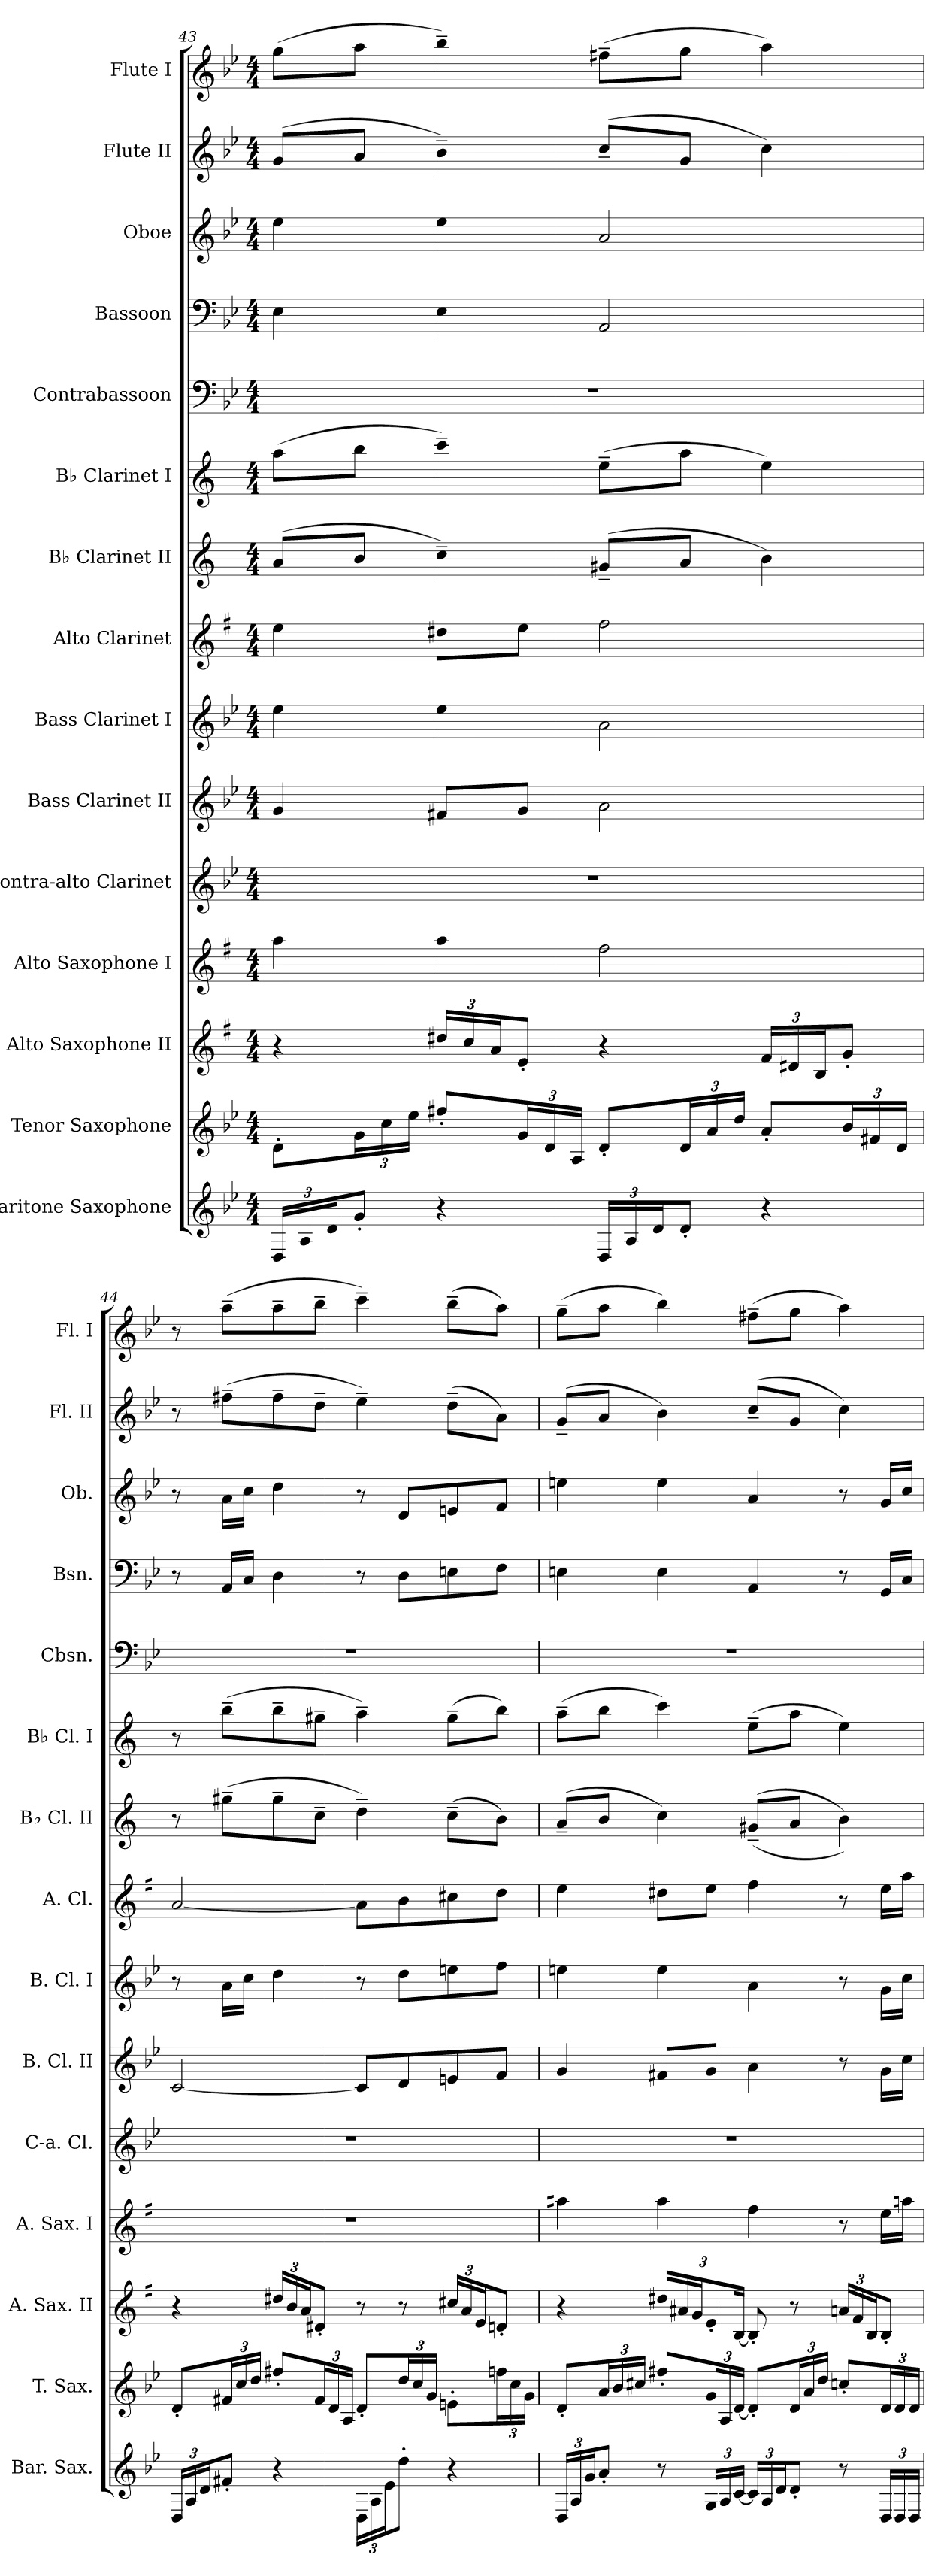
**kern	**kern	**kern	**kern	**kern	**kern	**kern	**kern	**kern	**kern	**kern	**kern	**kern	**kern	**kern
*part15	*part14	*part13	*part12	*part11	*part10	*part9	*part8	*part7	*part6	*part5	*part4	*part3	*part2	*part1
*staff15	*staff14	*staff13	*staff12	*staff11	*staff10	*staff9	*staff8	*staff7	*staff6	*staff5	*staff4	*staff3	*staff2	*staff1
*I"Baritone Saxophone	*I"Tenor Saxophone	*I"Alto Saxophone II	*I"Alto Saxophone I	*I"Contra-alto Clarinet	*I"Bass Clarinet II	*I"Bass Clarinet I	*I"Alto Clarinet	*I"B♭ Clarinet II	*I"B♭ Clarinet I	*I"Contrabassoon	*I"Bassoon	*I"Oboe	*I"Flute II	*I"Flute I
*I'Bar. Sax.	*I'T. Sax.	*I'A. Sax. II	*I'A. Sax. I	*I'C-a. Cl.	*I'B. Cl. II	*I'B. Cl. I	*I'A. Cl.	*I'B♭ Cl. II	*I'B♭ Cl. I	*I'Cbsn.	*I'Bsn.	*I'Ob.	*I'Fl. II	*I'Fl. I
*clefG2	*clefG2	*clefG2	*clefG2	*clefG2	*clefG2	*clefG2	*clefG2	*clefG2	*clefG2	*clefF4	*clefF4	*clefG2	*clefG2	*clefG2
*ITrd12c21	*ITrd8c14	*ITrd5c9	*ITrd5c9	*ITrd12c21	*ITrd8c14	*ITrd8c14	*ITrd5c9	*ITrd1c2	*ITrd1c2	*ITrd7c12	*	*	*	*
*k[b-e-]	*k[b-e-]	*k[b-e-]	*k[b-e-]	*k[b-e-]	*k[b-e-]	*k[b-e-]	*k[b-e-]	*k[b-e-]	*k[b-e-]	*k[b-e-]	*k[b-e-]	*k[b-e-]	*k[b-e-]	*k[b-e-]
*M4/4	*M4/4	*M4/4	*M4/4	*M4/4	*M4/4	*M4/4	*M4/4	*M4/4	*M4/4	*M4/4	*M4/4	*M4/4	*M4/4	*M4/4
*Xbrackettup	*	*	*	*	*	*	*	*	*	*	*	*	*	*
=43	=43	=43	=43	=43	=43	=43	=43	=43	=43	=43	=43	=43	=43	=43
24DD/LL	8D'\L	4r	4cc\	1r	4G/	4e-\	4g\	(>8g/L	(>8gg\L	1r	4E-\	4ee-\	(>8g/L	(>8gg\L
24AA/	.	.	.	.	.	.	.	.	.	.	.	.	.	.
24D/J	.	.	.	.	.	.	.	.	.	.	.	.	.	.
*	*Xbrackettup	*	*	*	*	*	*	*	*	*	*	*	*	*
8G'/J	24G\L	.	.	.	.	.	.	8a/J	8aa\J	.	.	.	8a/J	8aa\J
.	24c\	.	.	.	.	.	.	.	.	.	.	.	.	.
.	24e-\JJ	.	.	.	.	.	.	.	.	.	.	.	.	.
*	*	*Xbrackettup	*	*	*	*	*	*	*	*	*	*	*	*
4r	8f#X'/L	24f#X/LL	4cc\	.	8F#X/L	4e-\	8f#X\L	4b-~\)	4bb-~\)	.	4E-\	4ee-\	4b-~\)	4bb-~\)
.	.	24e-/	.	.	.	.	.	.	.	.	.	.	.	.
.	.	24c/J	.	.	.	.	.	.	.	.	.	.	.	.
.	24G/L	8G'/J	.	.	8G/J	.	8g\J	.	.	.	.	.	.	.
.	24D/	.	.	.	.	.	.	.	.	.	.	.	.	.
.	24AA/JJ	.	.	.	.	.	.	.	.	.	.	.	.	.
24DD/LL	8D'/L	4r	2a\	.	2A\	2A\	2a\	(>8f#X~/L	(>8dd~\L	.	2AA/	2a/	(>8cc~/L	(>8ff#X~\L
24AA/	.	.	.	.	.	.	.	.	.	.	.	.	.	.
24D/J	.	.	.	.	.	.	.	.	.	.	.	.	.	.
8D'/J	24D/L	.	.	.	.	.	.	8g/J	8gg\J	.	.	.	8g/J	8gg\J
.	24A/	.	.	.	.	.	.	.	.	.	.	.	.	.
.	24d/JJ	.	.	.	.	.	.	.	.	.	.	.	.	.
4r	8A'/L	24A/LL	.	.	.	.	.	4a\)	4dd\)	.	.	.	4cc\)	4aa\)
.	.	24F#X/	.	.	.	.	.	.	.	.	.	.	.	.
.	.	24D/J	.	.	.	.	.	.	.	.	.	.	.	.
.	24B-/L	8B-'/J	.	.	.	.	.	.	.	.	.	.	.	.
.	24F#X/	.	.	.	.	.	.	.	.	.	.	.	.	.
.	24D/JJ	.	.	.	.	.	.	.	.	.	.	.	.	.
!!LO:PB:g=z
=44	=44	=44	=44	=44	=44	=44	=44	=44	=44	=44	=44	=44	=44	=44
24DD/LL	8D'/L	4r	1r	1r	[2C/	8r	[2c/	8r	8r	1r	8r	8r	8r	8r
24AA/	.	.	.	.	.	.	.	.	.	.	.	.	.	.
24D/J	.	.	.	.	.	.	.	.	.	.	.	.	.	.
8F#X'/J	24F#X/L	.	.	.	.	16A\LL	.	(>8ff#X~\L	(>8aa~\L	.	16AA/LL	16a\LL	(>8ff#X~\L	(>8aa~\L
.	24c/	.	.	.	.	.	.	.	.	.	.	.	.	.
.	.	.	.	.	.	16c\JJ	.	.	.	.	16C/JJ	16cc\JJ	.	.
.	24d/JJ	.	.	.	.	.	.	.	.	.	.	.	.	.
4r	8f#X'/L	24f#X/LL	.	.	.	4d\	.	8ff#~\	8aa~\	.	4D\	4dd\	8ff#~\	8aa~\
.	.	24d/	.	.	.	.	.	.	.	.	.	.	.	.
.	.	24c/J	.	.	.	.	.	.	.	.	.	.	.	.
.	24F#/L	8F#X'/J	.	.	.	.	.	8b-~\J	8ff#X~\J	.	.	.	8dd~\J	8bb-~\J
.	24D/	.	.	.	.	.	.	.	.	.	.	.	.	.
.	24AA/JJ	.	.	.	.	.	.	.	.	.	.	.	.	.
24DD\LL	8D'/L	8r	.	.	8C/L]	8r	8c\L]	4cc~\)	4gg~\)	.	8r	8r	4ee-~\)	4ccc~\)
24AA\	.	.	.	.	.	.	.	.	.	.	.	.	.	.
24E-\J	.	.	.	.	.	.	.	.	.	.	.	.	.	.
8d'\J	24d/L	8r	.	.	8D/	8d\L	8d\	.	.	.	8D\L	8d/L	.	.
.	24c/	.	.	.	.	.	.	.	.	.	.	.	.	.
.	24G/JJ	.	.	.	.	.	.	.	.	.	.	.	.	.
4r	8En'\L	24en/LL	.	.	8En/	8en\	8en\	(>8b-~\L	(>8ff#~\L	.	8En\	8en/	(>8dd~\L	(>8bb-~\L
.	.	24c/	.	.	.	.	.	.	.	.	.	.	.	.
.	.	24G/J	.	.	.	.	.	.	.	.	.	.	.	.
.	24fn\L	8Fn'/J	.	.	8F/J	8f\J	8f\J	8a\J)	8aa\J)	.	8F\J	8f/J	8a\J)	8aa\J)
.	24c\	.	.	.	.	.	.	.	.	.	.	.	.	.
.	24G\JJ	.	.	.	.	.	.	.	.	.	.	.	.	.
=45	=45	=45	=45	=45	=45	=45	=45	=45	=45	=45	=45	=45	=45	=45
24DD/LL	8D'/L	4r	4cc#X\	1r	4G/	4en\	4g\	(>8g~/L	(>8gg~\L	1r	4En\	4een\	(>8g~/L	(>8gg~\L
24AA/	.	.	.	.	.	.	.	.	.	.	.	.	.	.
24G/J	.	.	.	.	.	.	.	.	.	.	.	.	.	.
8A'/J	24A/L	.	.	.	.	.	.	8a/J	8aa\J	.	.	.	8a/J	8aa\J
.	24B-/	.	.	.	.	.	.	.	.	.	.	.	.	.
.	24c#X/JJ	.	.	.	.	.	.	.	.	.	.	.	.	.
8r	8f#X'/L	24f#X/LL	4cc#\	.	8F#X/L	4e\	8f#X\L	4b-\)	4bb-\)	.	4E\	4ee\	4b-\)	4bb-\)
.	.	24c#X/	.	.	.	.	.	.	.	.	.	.	.	.
.	.	24B-/J	.	.	.	.	.	.	.	.	.	.	.	.
24GG/LL	24G/L	12G'/	.	.	8G/J	.	8g\J	.	.	.	.	.	.	.
24AA/	24AA/	.	.	.	.	.	.	.	.	.	.	.	.	.
[24C/JJ	[24D/JJ	[24D/Jk	.	.	.	.	.	.	.	.	.	.	.	.
24C/LL]	8D'/L]	8D'/]	4a\	.	4A\	4A\	4a\	(>(>8f#X~/L	(>8dd~\L	.	4AA/	4a/	(>8cc~/L	(>8ff#X~\L
24AA/	.	.	.	.	.	.	.	.	.	.	.	.	.	.
24D/J	.	.	.	.	.	.	.	.	.	.	.	.	.	.
8D'/J	24D/L	8r	.	.	.	.	.	8g/J	8gg\J	.	.	.	8g/J	8gg\J
.	24A/	.	.	.	.	.	.	.	.	.	.	.	.	.
.	24d/JJ	.	.	.	.	.	.	.	.	.	.	.	.	.
8r	8cn'/L	24cn/LL	8r	.	8r	8r	8r	4a\))	4dd\)	.	8r	8r	4cc\)	4aa\)
.	.	24A/	.	.	.	.	.	.	.	.	.	.	.	.
.	.	24D/J	.	.	.	.	.	.	.	.	.	.	.	.
24DD/LL	24D/L	8D'/J	16g\LL	.	16G\LL	16G\LL	16g\LL	.	.	.	16GG/LL	16g/LL	.	.
24DD/	24D/	.	.	.	.	.	.	.	.	.	.	.	.	.
.	.	.	16ccn\JJ	.	16c\JJ	16c\JJ	16cc\JJ	.	.	.	16C/JJ	16cc/JJ	.	.
24DD/JJ	24D/JJ	.	.	.	.	.	.	.	.	.	.	.	.	.
=	=	=	=	=	=	=	=	=	=	=	=	=	=	=
*-	*-	*-	*-	*-	*-	*-	*-	*-	*-	*-	*-	*-	*-	*-
